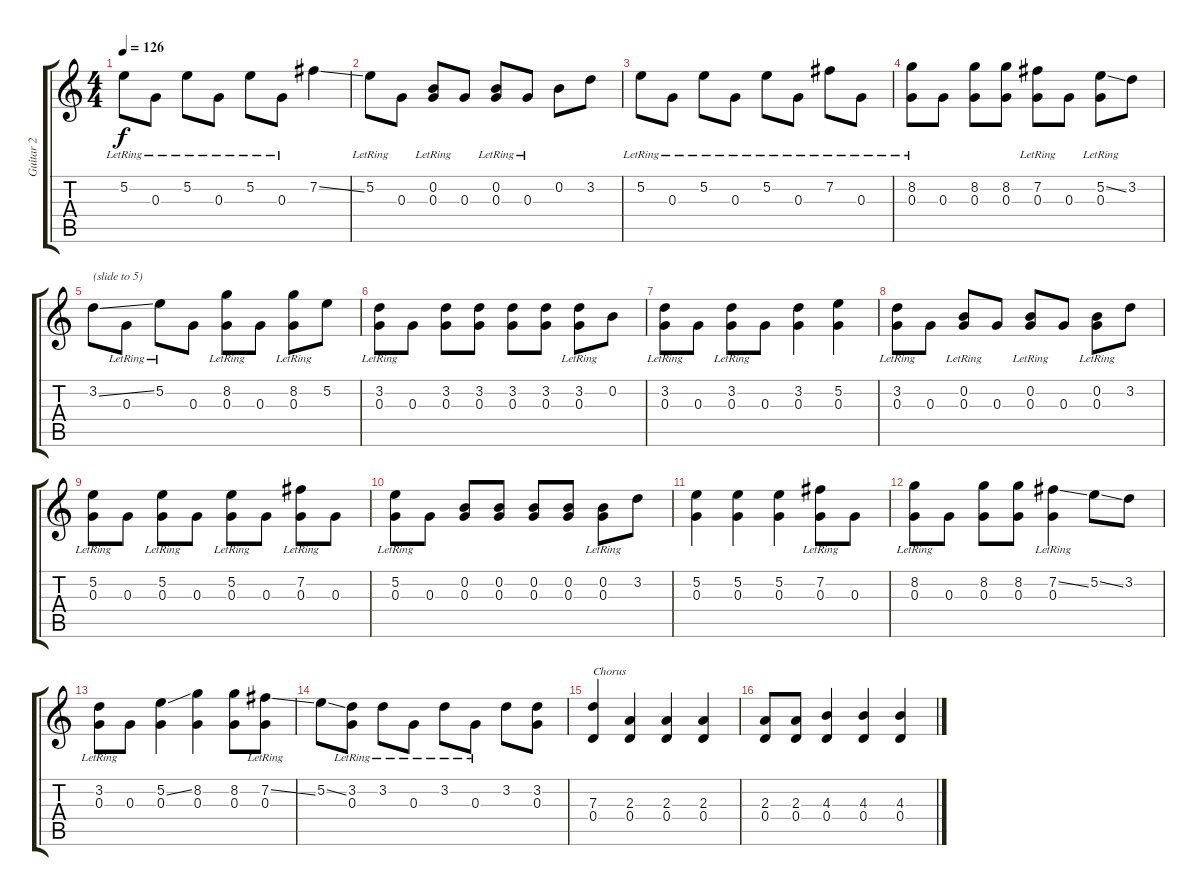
\track ("Guitar 2" "Guitar 2") {instrument electricguitarclean}
\staff {score tabs}
\tuning (E4 B3 G3 D3 A2 E2) {hide}
\ts (4 4)
\tempo 126
\clef g2
\ks c
5.2{lr}.8{dy f} 0.3{lr}.8 5.2{lr}.8 0.3{lr}.8 5.2{lr}.8 0.3{lr}.8 7.2{ss}.4 |
5.2{lr}.8 0.3.8 (0.2{lr} 0.3).8 0.3.8 (0.2{lr} 0.3).8 0.3{lr}.8 0.2.8 3.2.8 |
5.2{lr}.8 0.3{lr}.8 5.2{lr}.8 0.3{lr}.8 5.2{lr}.8 0.3{lr}.8 7.2{lr}.8 0.3{lr}.8 |
(8.2{lr} 0.3).8 0.3.8 (8.2 0.3).8 (8.2 0.3).8 (7.2{lr} 0.3).8 0.3.8 (5.2{ss} 0.3{lr}).8 3.2.8 |
3.2{ss}.8{txt "(slide to 5)"} 0.3{lr}.8 5.2{lr}.8 0.3.8 (8.2{lr} 0.3).8 0.3.8 (8.2 0.3{lr}).8 5.2.8 |
(3.2{lr} 0.3).8 0.3.8 (3.2 0.3).8 (3.2 0.3).8 (3.2 0.3).8 (3.2 0.3).8 (3.2 0.3{lr}).8 0.2.8 |
(3.2{lr} 0.3).8 0.3.8 (3.2{lr} 0.3).8 0.3.8 (3.2 0.3).4 (5.2 0.3).4 |
(3.2{lr} 0.3).8 0.3.8 (0.2{lr} 0.3).8 0.3.8 (0.2{lr} 0.3).8 0.3.8 (0.2 0.3{lr}).8 3.2.8 |
(5.2{lr} 0.3).8 0.3.8 (5.2{lr} 0.3).8 0.3.8 (5.2{lr} 0.3).8 0.3.8 (7.2{lr} 0.3).8 0.3.8 |
(5.2{lr} 0.3).8 0.3.8 (0.2 0.3).8 (0.2 0.3).8 (0.2 0.3).8 (0.2 0.3).8 (0.2 0.3{lr}).8 3.2.8 |
(5.2 0.3).4 (5.2 0.3).4 (5.2 0.3).4 (7.2{lr} 0.3).8 0.3.8 |
(8.2{lr} 0.3).8 0.3.8 (8.2 0.3).8 (8.2 0.3).8 (7.2{ss} 0.3{lr}).4 5.2{ss}.8 3.2.8 |
(3.2{lr} 0.3).8 0.3.8 (5.2{ss} 0.3).4 (8.2 0.3).4 (8.2 0.3).8 (7.2{ss} 0.3{lr}).8 |
5.2{ss}.8 (3.2 0.3{lr}).8 3.2{lr}.8 0.3{lr}.8 3.2{lr}.8 0.3{lr}.8 3.2.8 (3.2 0.3).8 |
(7.3 0.4).4{txt "Chorus"} (2.3 0.4).4 (2.3 0.4).4 (2.3 0.4).4 |
(2.3 0.4).8 (2.3 0.4).8 (4.3 0.4).4 (4.3 0.4).4 (4.3 0.4).4
